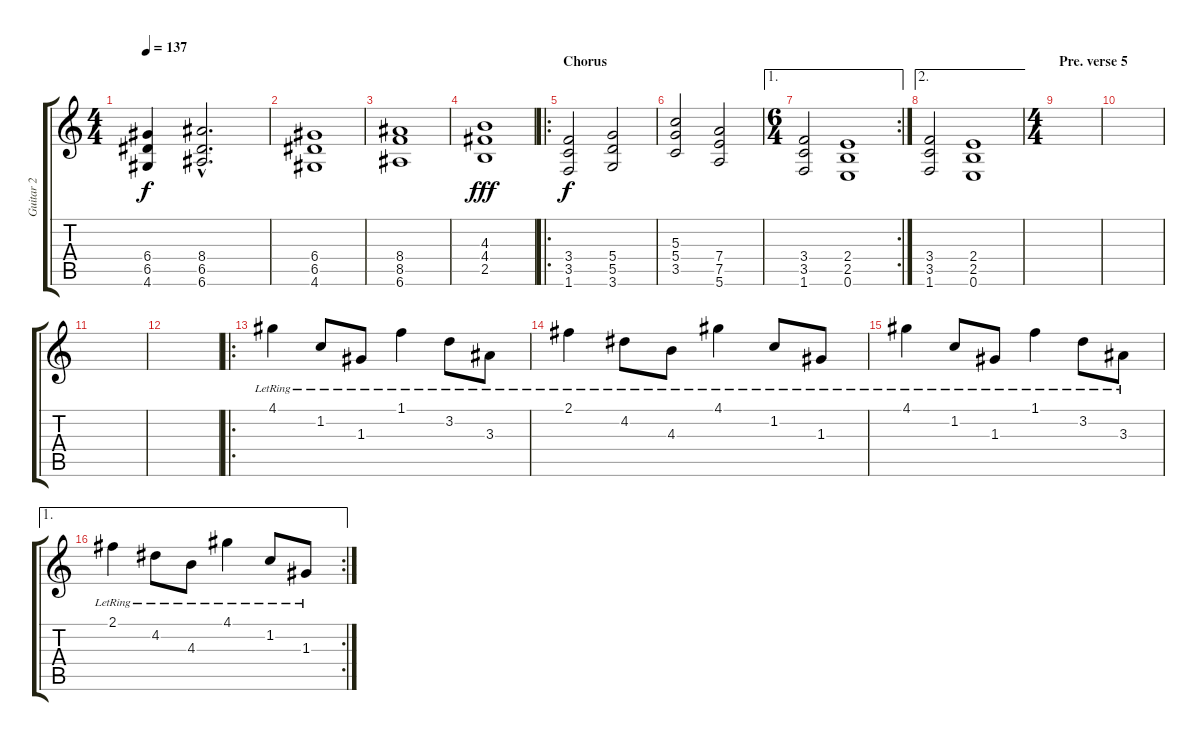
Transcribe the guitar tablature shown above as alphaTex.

\track ("Guitar 2" "Guitar 2") {instrument distortionguitar}
\staff {score tabs}
\tuning (E4 B3 G3 D3 A2 E2) {hide}
\ts (4 4)
\tempo 137
\clef g2
\ks c
(6.4{t} 6.5{t} 4.6{t}).4{dy f} (8.4{hac} 6.5{hac} 6.6{hac}).2{d} |
(6.4 6.5 4.6).1 |
(8.4 8.5 6.6).1 |
(4.3 4.4 2.5).1{dy fff} |
\ro
\section ("" "Chorus")
(3.4 3.5 1.6).2{dy f} (5.4 5.5 3.6).2 |
(5.3 5.4 3.5).2 (7.4 7.5 5.6).2 |
\ae 1
\rc 2
\ts (6 4)
(3.4 3.5 1.6).2 (2.4 2.5 0.6).1 |
\ae 2
(3.4 3.5 1.6).2 (2.4 2.5 0.6).1 |
\ts (4 4)
\section ("" "Pre. verse 5")
|
|
|
|
\ro
4.1{lr}.4{instrument electricguitarclean} 1.2{lr}.8 1.3{lr}.8 1.1{lr}.4 3.2{lr}.8 3.3{lr}.8 |
2.1{lr}.4 4.2{lr}.8 4.3{lr}.8 4.1{lr}.4 1.2{lr}.8 1.3{lr}.8 |
4.1{lr}.4{instrument electricguitarclean} 1.2{lr}.8 1.3{lr}.8 1.1{lr}.4 3.2{lr}.8 3.3{lr}.8 |
\ae 1
\rc 2
2.1{lr}.4 4.2{lr}.8 4.3{lr}.8 4.1{lr}.4 1.2{lr}.8 1.3{lr}.8
